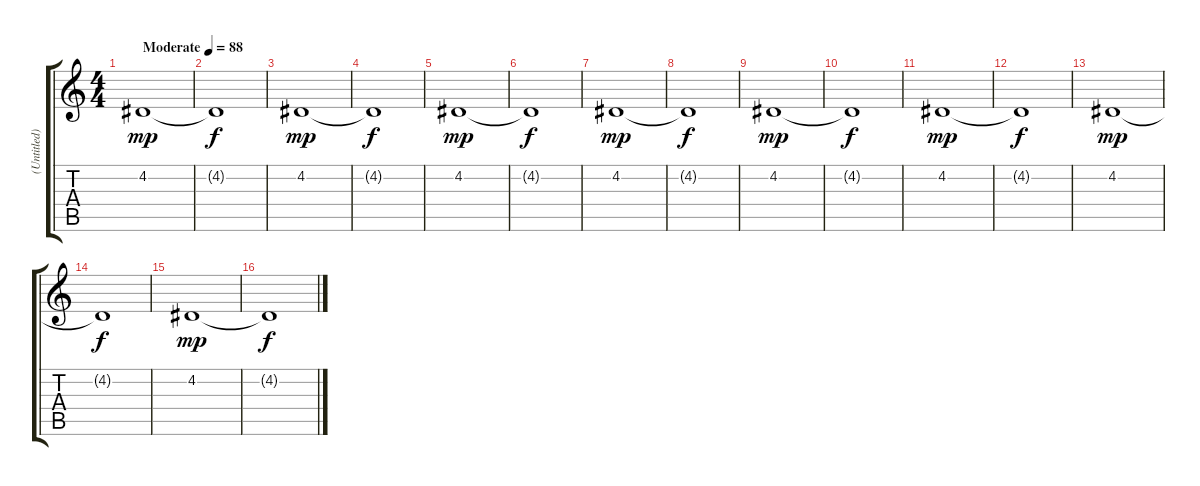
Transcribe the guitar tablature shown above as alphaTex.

\track ("(Untitled)" "(Untitled)") {instrument tremolostrings}
\staff {score tabs}
\tuning (E4 B3 G3 D3 A2 E2) {hide}
\ts (4 4)
\tempo (88 "Moderate")
\clef g2
\ks c
4.2.1{dy mp instrument tremolostrings} |
4.2{t}.1{dy f} |
4.2.1{dy mp volume 9} |
4.2{t}.1{dy f} |
4.2.1{dy mp volume 9} |
4.2{t}.1{dy f} |
4.2.1{dy mp volume 9} |
4.2{t}.1{dy f} |
4.2.1{dy mp volume 9} |
4.2{t}.1{dy f} |
4.2.1{dy mp volume 9} |
4.2{t}.1{dy f} |
4.2.1{dy mp volume 9} |
4.2{t}.1{dy f} |
4.2.1{dy mp volume 9} |
4.2{t}.1{dy f}
